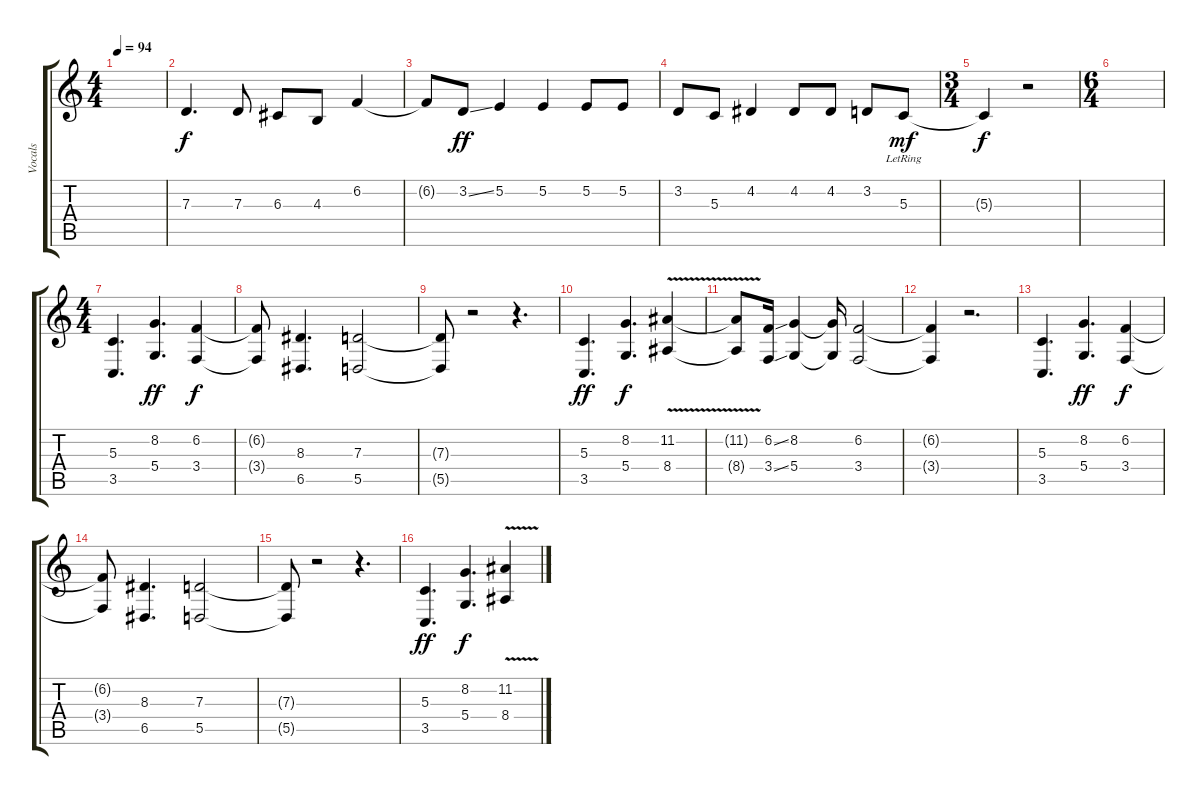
\track ("Vocals" "Vocals") {instrument voiceoohs}
\staff {score tabs}
\tuning (E4 B3 G3 D3 A2 E2) {hide}
\ts (4 4)
\tempo 94
\clef g2
\ks c
|
7.3.4{d} 7.3.8 6.3.8 4.3.8 6.2.4 |
6.2{t}.8{dy f} 3.2{ss}.8{dy ff} 5.2.4 5.2.4 5.2.8 5.2.8 |
3.2.8 5.3.8 4.2.4 4.2.8 4.2.8 3.2.8 5.3{lr}.8{dy mf} |
\ts (3 4)
5.3{t}.4{dy f} r.2 |
\ts (6 4)
|
\ts (4 4)
(5.3 3.5).4{d} (8.2 5.4).4{d dy ff} (6.2 3.4).4{dy f} |
(6.2{t} 3.4{t}).8 (8.3 6.5).4{d} (7.3 5.5).2 |
(7.3{t} 5.5{t}).8 r.2 r.4{d} |
(5.3 3.5).4{d dy ff} (8.2 5.4).4{d dy f} (11.2{v} 8.4{v}).4 |
(11.2{t} 8.4{t}).8 (6.2{ss} 3.4{ss}).16 (8.2 5.4).4 (8.2{t} 5.4{t}).16 (6.2 3.4).2 |
(6.2{t} 3.4{t}).4 r.2{d} |
(5.3 3.5).4{d} (8.2 5.4).4{d dy ff} (6.2 3.4).4{dy f} |
(6.2{t} 3.4{t}).8 (8.3 6.5).4{d} (7.3 5.5).2 |
(7.3{t} 5.5{t}).8 r.2 r.4{d} |
(5.3 3.5).4{d dy ff} (8.2 5.4).4{d dy f} (11.2{v} 8.4{v}).4
